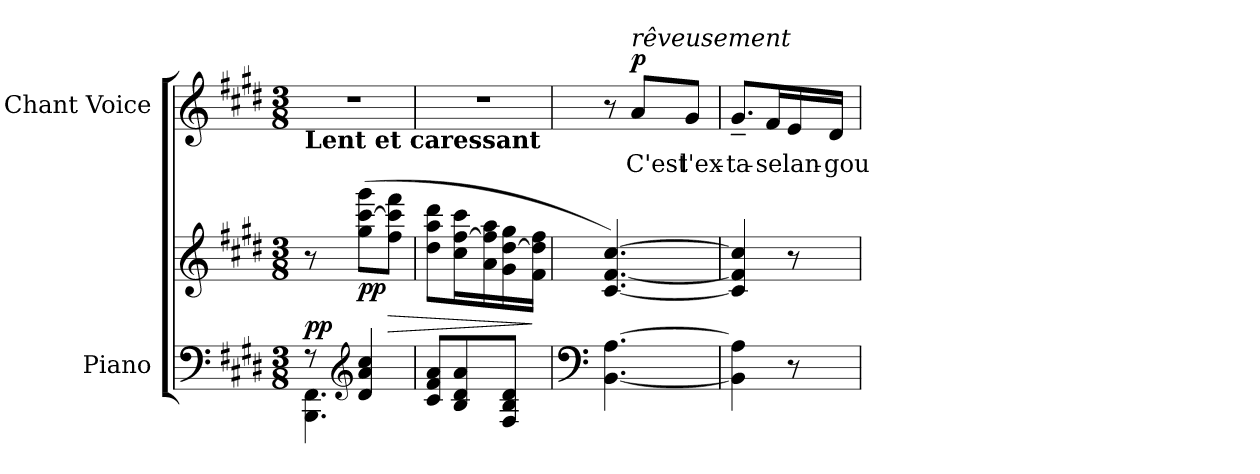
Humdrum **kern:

**kern	**kern	**dynam	**kern	**text	**dynam
*part2	*part2	*part2	*part1	*part1	*part1
*staff3	*staff2	*staff2/3	*staff1	*staff1	*staff1
*I"Piano	*	*	*I"Chant Voice	*	*
*I'Pno	*	*	*	*	*
*clefF4	*clefG2	*	*clefG2	*	*
*k[f#c#g#d#]	*k[f#c#g#d#]	*	*k[f#c#g#d#]	*	*
*M3/8	*M3/8	*	*M3/8	*	*
=1	=1	=1	=1	=1	=1
*^	*	*	*	*	*
!	!	!	!	!LO:TX:b:B:t=Lent et caressant	!	!
!	!	!	!LO:DY:a=2	!	!	!
8r	4.BBB\ 4.FF#\	8r	pp	4.r	.	.
*clefG2	*	*	*	*	*	*
!	!	!	!LO:DY:b	!	!	!
4d#/ 4a/ 4cc#/	.	(8gg#\ [8ccc#\ 8ggg#\L	pp	.	.	.
!	!	!	!LO:HP:b	!	!	!
.	.	8ff#\ 8ccc#\] 8fff#\J	>	.	.	.
*v	*v	*	*	*	*	*
=2	=2	=2	=2	=2	=2
8c#/ 8f#/ 8a/L	8dd#\ 8aa\ 8ddd#\L	.	4.r	.	.
8B/ 8d#/ 8a/	16cc#\ [16ff#\ 16ccc#\L	.	.	.	.
.	16a\ 16ff#\] 16aa\	.	.	.	.
8F#/ 8B/ 8d#/J	16g#\ [16dd#\ 16gg#\	.	.	.	.
.	16f#\ 16dd#\] 16ff#\JJ	]	.	.	.
=3	=3	=3	=3	=3	=3
*clefF4	*	*	*	*	*
[4.BB\ [4.A\	[4.c#/ [>4.f#/ [4.cc#/)	.	8r	.	.
!	!	!	!LO:TX:a:i:t=rêveusement	!	!
!	!	!	!	!	!LO:DY:a
.	.	.	8a/L	C'est	p
.	.	.	8g#/J	l'ex-	.
=4	=4	=4	=4	=4	=4
4BB\] 4A\]	4c#/] 4f#/] 4cc#/]	.	8.g#~>/L	-ta-	.
.	.	.	16f#/L	-se	.
8r	8r	.	16e/	lan-	.
.	.	.	16d#/JJ	-gou-	.
=	=	=	=	=	=
*-	*-	*-	*-	*-	*-
